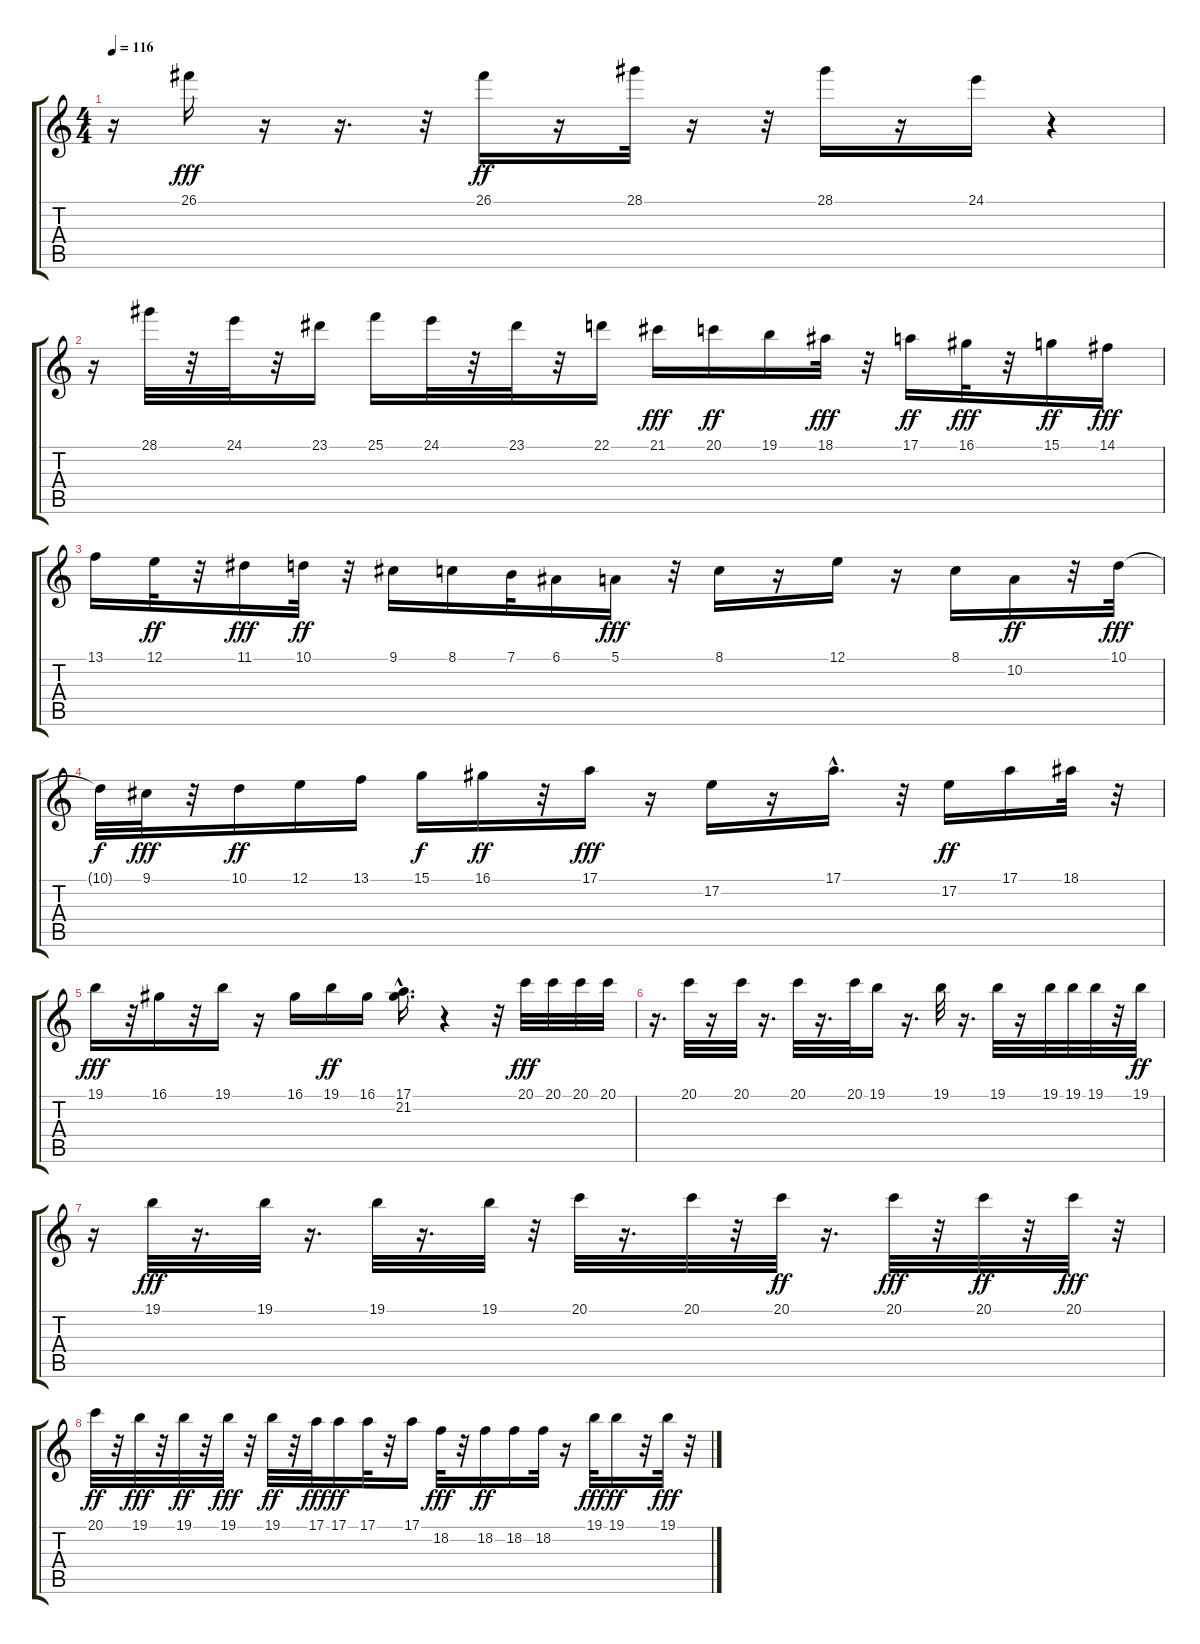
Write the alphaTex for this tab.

\track "" {instrument flute}
\staff {score tabs}
\tuning (E4 B3 G3 D3 A2 E2) {hide}
\ts (4 4)
\tempo 116
\clef g2
\ks c
r.16{dy ff} 26.1.16{dy fff} r.16 r.16{d} r.32 26.1.16{dy ff} r.16 28.1.32 r.16 r.32 28.1.16 r.16 24.1.16 r.4 |
r.16 28.1.32 r.32 24.1.32 r.32 23.1.16 25.1.16 24.1.32 r.32 23.1.32 r.32 22.1.16 21.1.16{dy fff} 20.1.16{dy ff} 19.1.16 18.1.32{dy fff} r.32 17.1.16{dy ff} 16.1.32{dy fff} r.32 15.1.16{dy ff} 14.1.16{dy fff} |
13.1.16 12.1.32{dy ff} r.32 11.1.16{dy fff} 10.1.32{dy ff} r.32 9.1.16 8.1.16 7.1.32 6.1.16 5.1.16{dy fff} r.32 8.1.16 r.16 12.1.16 r.16 8.1.16 10.2.16{dy ff} r.32 10.1.32{dy fff} |
10.1{t}.32{dy f} 9.1.32{dy fff} r.32 10.1.16{dy ff} 12.1.16 13.1.16 15.1.16{dy f} 16.1.16{dy ff} r.32 17.1.16{dy fff} r.16 17.2.16 r.16 17.1{hac}.16{d} r.32 17.2.16{dy ff} 17.1.16 18.1.32 r.32 |
19.1.16{dy fff} r.32 16.1.16 r.32 19.1.16 r.16 16.1.16 19.1.16{dy ff} 16.1.16 (17.1{hac} 21.2).16{d} r.4 r.32 20.1.32{dy fff} 20.1.32 20.1.32 20.1.32 |
r.16{d} 20.1.32 r.16 20.1.32 r.16{d} 20.1.32 r.16{d} 20.1.32 19.1.16 r.16{d} 19.1.32 r.16{d} 19.1.32 r.16 19.1.32 19.1.32 19.1.32 r.32 19.1.32{dy ff} |
r.16 19.1.32{dy fff} r.16{d} 19.1.32 r.16{d} 19.1.32 r.16{d} 19.1.32 r.32 20.1.32 r.16{d} 20.1.32 r.32 20.1.32{dy ff} r.16{d} 20.1.32{dy fff} r.32 20.1.32{dy ff} r.32 20.1.32{dy fff} r.32 |
20.1.32{dy ff} r.32 19.1.32{dy fff} r.32 19.1.32{dy ff} r.32 19.1.32{dy fff} r.32 19.1.32{dy ff} r.32 17.1.32{dy fff} 17.1.16{dy ff} 17.1.32 r.32 17.1.16 18.2.32{dy fff} r.32 18.2.16{dy ff} 18.2.16 18.2.32 r.16 19.1.32{dy fff} 19.1.16{dy ff} r.32 19.1.32{dy fff} r.32
